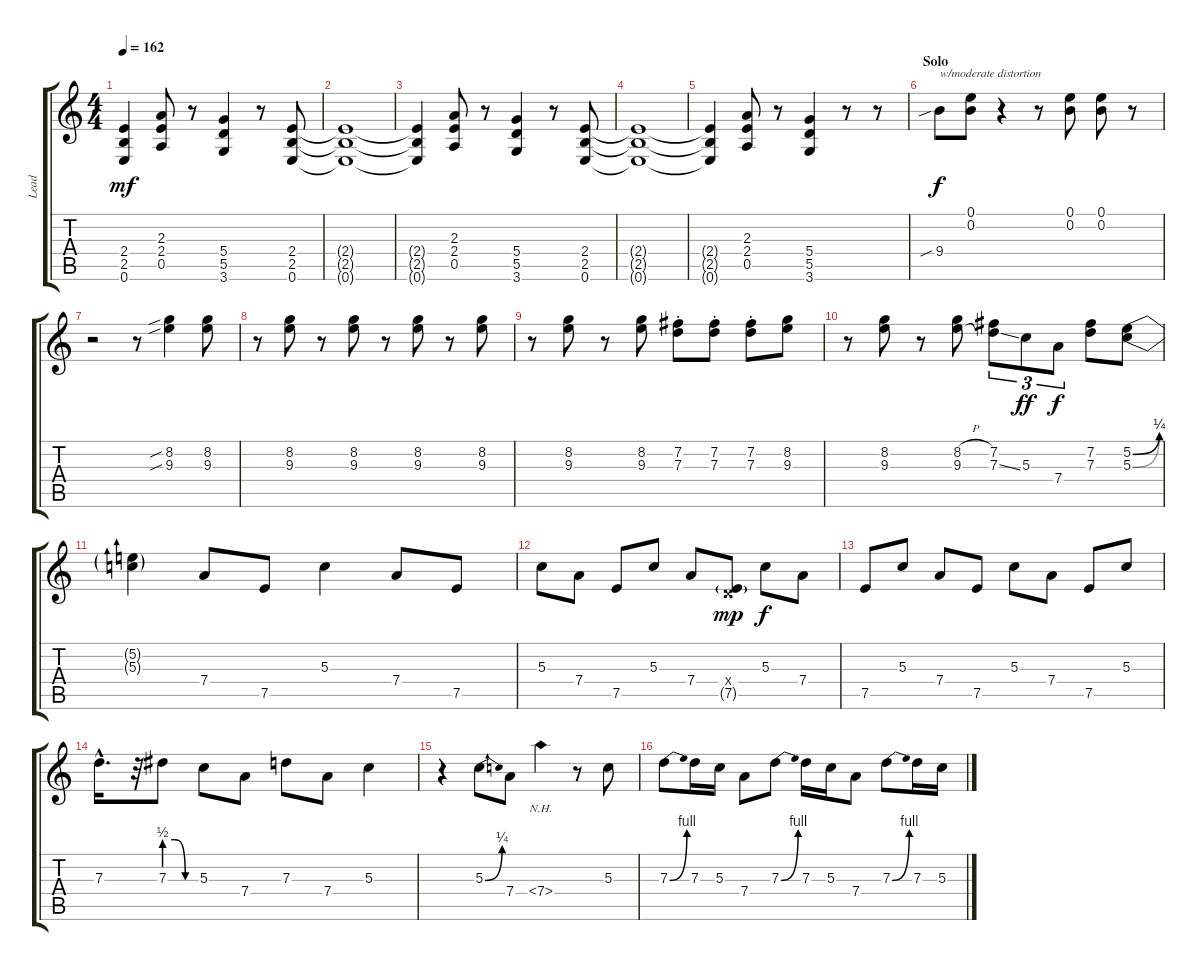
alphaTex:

\track ("Lead" "Lead") {instrument overdrivenguitar}
\staff {score tabs}
\tuning (E4 B3 G3 D3 A2 E2) {hide}
\ts (4 4)
\tempo 162
\clef g2
\ks c
(2.4{t} 2.5{t} 0.6{t}).4{dy mf} (2.3 2.4 0.5).8 r.8 (5.4 5.5 3.6).4 r.8 (2.4 2.5 0.6).8 |
(2.4{t} 2.5{t} 0.6{t}).1 |
(2.4{t} 2.5{t} 0.6{t}).4 (2.3 2.4 0.5).8 r.8 (5.4 5.5 3.6).4 r.8 (2.4 2.5 0.6).8 |
(2.4{t} 2.5{t} 0.6{t}).1 |
(2.4{t} 2.5{t} 0.6{t}).4 (2.3 2.4 0.5).8 r.8 (5.4 5.5 3.6).4 r.8 r.8 |
\section ("" "Solo")
9.4{sib}.8{txt "w/moderate distortion" dy f volume 16} (0.1 0.2).8 r.4 r.8 (0.1 0.2).8 (0.1 0.2).8 r.8 |
r.2 r.8 (8.2{sib} 9.3{sib}).4 (8.2 9.3).8 |
r.8 (8.2 9.3).8 r.8 (8.2 9.3).8 r.8 (8.2 9.3).8 r.8 (8.2 9.3).8 |
r.8 (8.2 9.3).8 r.8 (8.2 9.3).8 (7.2{st} 7.3{st}).8 (7.2{st} 7.3{st}).8 (7.2{st} 7.3{st}).8 (8.2 9.3).8 |
r.8 (8.2 9.3).8 r.8 (8.2{h} 9.3{h}).8 (7.2 7.3{ss}).8{tu (3 2)} 5.3.8{tu (3 2) dy ff} 7.4.8{tu (3 2) dy f} (7.2 7.3).8 (5.2{be (bend 0 0 60 1)} 5.3{be (bend 0 0 60 1)}).8 |
(5.2{t} 5.3{t}).4 7.4.8 7.5.8 5.3.4 7.4.8 7.5.8 |
5.3.8 7.4.8 7.5.8 5.3.8 7.4.8 (0.4{x} 7.5{g}).8{dy mp} 5.3.8{dy f} 7.4.8 |
7.5.8 5.3.8 7.4.8 7.5.8 5.3.8 7.4.8 7.5.8 5.3.8 |
7.3{hac}.16{d} r.32 7.3{be (custom 0 2 20 2 40 0 60 0)}.8 5.3.8 7.4.8 7.3.8 7.4.8 5.3.4 |
r.4 5.3{be (bend 0 0 60 1)}.8 7.4.8 7.4{nh}.4 r.8 5.3.8 |
7.3{be (bend 0 0 60 4)}.8 7.3.16 5.3.16 7.4.8 7.3{be (bend 0 0 60 4)}.8 7.3.16 5.3.16 7.4.8 7.3{be (bend 0 0 60 4)}.8 7.3.16 5.3.16
